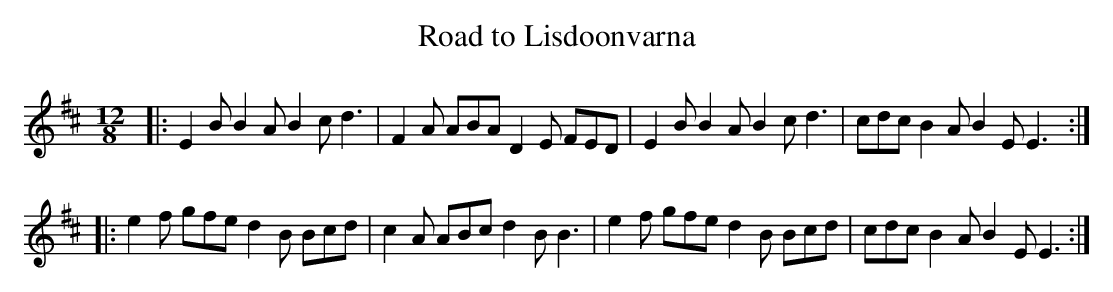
X:1
T:Road to Lisdoonvarna
M:12/8
L:1/8
K:D
|:E2B B2A B2c d3|F2A ABA D2E FED|E2B B2A B2c d3|cdc B2A B2E E3:|
|:e2f gfe d2B Bcd|c2A ABc d2B B3|e2f gfe d2B Bcd|cdc B2A B2E E3:|
